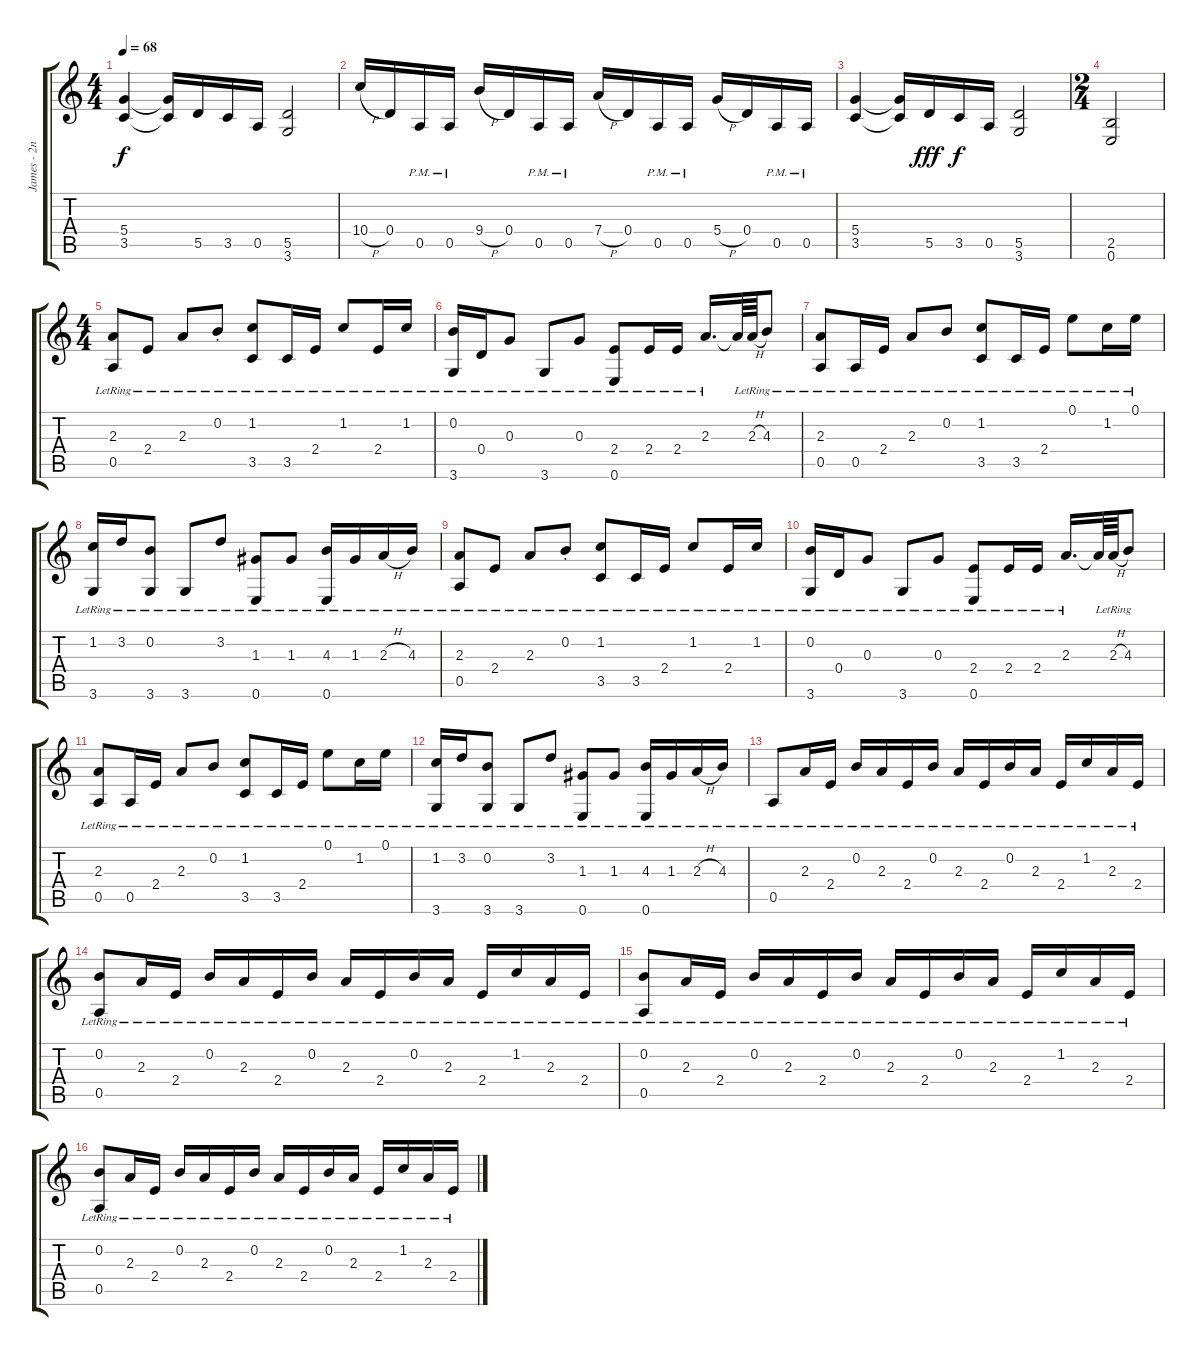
\track ("James - 2nd Acoustic/Distortion" "James - 2n") {instrument acousticguitarnylon}
\staff {score tabs}
\tuning (E4 B3 G3 D3 A2 E2) {hide}
\ts (4 4)
\tempo 68
\clef g2
\ks c
(5.4 3.5).4{dy f} (5.4{t} 3.5{t}).16 5.5.16 3.5.16 0.5.16 (5.5 3.6).2 |
10.4{h}.16 0.4.16 0.5{pm}.16 0.5{pm}.16 9.4{h}.16 0.4.16 0.5{pm}.16 0.5{pm}.16 7.4{h}.16 0.4.16 0.5{pm}.16 0.5{pm}.16 5.4{h}.16 0.4.16 0.5{pm}.16 0.5{pm}.16 |
(5.4 3.5).4 (5.4{t} 3.5{t}).16 5.5.16{dy fff} 3.5.16{dy f} 0.5.16 (5.5 3.6).2 |
\ts (2 4)
(2.5 0.6).2 |
\ts (4 4)
(2.3{lr} 0.5{lr}).8{volume 11 instrument acousticguitarnylon} 2.4{lr}.8 2.3{lr}.8 0.2{st lr}.8 (1.2{lr} 3.5{lr}).8 3.5{lr}.16 2.4{lr}.16 1.2{lr}.8 2.4{lr}.16 1.2{lr}.16 |
(0.2{lr} 3.6{lr}).16 0.4{lr}.16 0.3{lr}.8 3.6{lr}.8 0.3{lr}.8 (2.4{lr} 0.6{lr}).8 2.4{lr}.16 2.4{lr}.16 2.3{lr}.16{d} 2.3{t}.64 2.3{h lr}.64 4.3{lr}.8 |
(2.3{lr} 0.5{lr}).8 0.5{lr}.16 2.4{lr}.16 2.3{lr}.8 0.2{lr}.8 (1.2{lr} 3.5{lr}).8 3.5{lr}.16 2.4{lr}.16 0.1{lr}.8 1.2{lr}.16 0.1{lr}.16 |
(1.2{lr} 3.6{lr}).16 3.2{lr}.16 (0.2{lr} 3.6{lr}).8 3.6{lr}.8 3.2{lr}.8 (1.3{lr} 0.6{lr}).8 1.3{lr}.8 (4.3{lr} 0.6{lr}).16 1.3{lr}.16 2.3{h lr}.16 4.3{lr}.16 |
(2.3{lr} 0.5{lr}).8 2.4{lr}.8 2.3{lr}.8 0.2{st lr}.8 (1.2{lr} 3.5{lr}).8 3.5{lr}.16 2.4{lr}.16 1.2{lr}.8 2.4{lr}.16 1.2{lr}.16 |
(0.2{lr} 3.6{lr}).16 0.4{lr}.16 0.3{lr}.8 3.6{lr}.8 0.3{lr}.8 (2.4{lr} 0.6{lr}).8 2.4{lr}.16 2.4{lr}.16 2.3{lr}.16{d} 2.3{t}.64 2.3{h lr}.64 4.3{lr}.8 |
(2.3{lr} 0.5{lr}).8 0.5{lr}.16 2.4{lr}.16 2.3{lr}.8 0.2{lr}.8 (1.2{lr} 3.5{lr}).8 3.5{lr}.16 2.4{lr}.16 0.1{lr}.8 1.2{lr}.16 0.1{lr}.16 |
(1.2{lr} 3.6{lr}).16 3.2{lr}.16 (0.2{lr} 3.6{lr}).8 3.6{lr}.8 3.2{lr}.8 (1.3{lr} 0.6{lr}).8 1.3{lr}.8 (4.3{lr} 0.6{lr}).16 1.3{lr}.16 2.3{h lr}.16 4.3{lr}.16 |
0.5{lr}.8 2.3{lr}.16 2.4{lr}.16 0.2{lr}.16 2.3{lr}.16 2.4{lr}.16 0.2{lr}.16 2.3{lr}.16 2.4{lr}.16 0.2{lr}.16 2.3{lr}.16 2.4{lr}.16 1.2{lr}.16 2.3{lr}.16 2.4{lr}.16 |
(0.2{lr} 0.5{lr}).8 2.3{lr}.16 2.4{lr}.16 0.2{lr}.16 2.3{lr}.16 2.4{lr}.16 0.2{lr}.16 2.3{lr}.16 2.4{lr}.16 0.2{lr}.16 2.3{lr}.16 2.4{lr}.16 1.2{lr}.16 2.3{lr}.16 2.4{lr}.16 |
(0.2{lr} 0.5{lr}).8 2.3{lr}.16 2.4{lr}.16 0.2{lr}.16 2.3{lr}.16 2.4{lr}.16 0.2{lr}.16 2.3{lr}.16 2.4{lr}.16 0.2{lr}.16 2.3{lr}.16 2.4{lr}.16 1.2{lr}.16 2.3{lr}.16 2.4{lr}.16 |
(0.2{lr} 0.5{lr}).8 2.3{lr}.16 2.4{lr}.16 0.2{lr}.16 2.3{lr}.16 2.4{lr}.16 0.2{lr}.16 2.3{lr}.16 2.4{lr}.16 0.2{lr}.16 2.3{lr}.16 2.4{lr}.16 1.2{lr}.16 2.3{lr}.16 2.4{lr}.16
